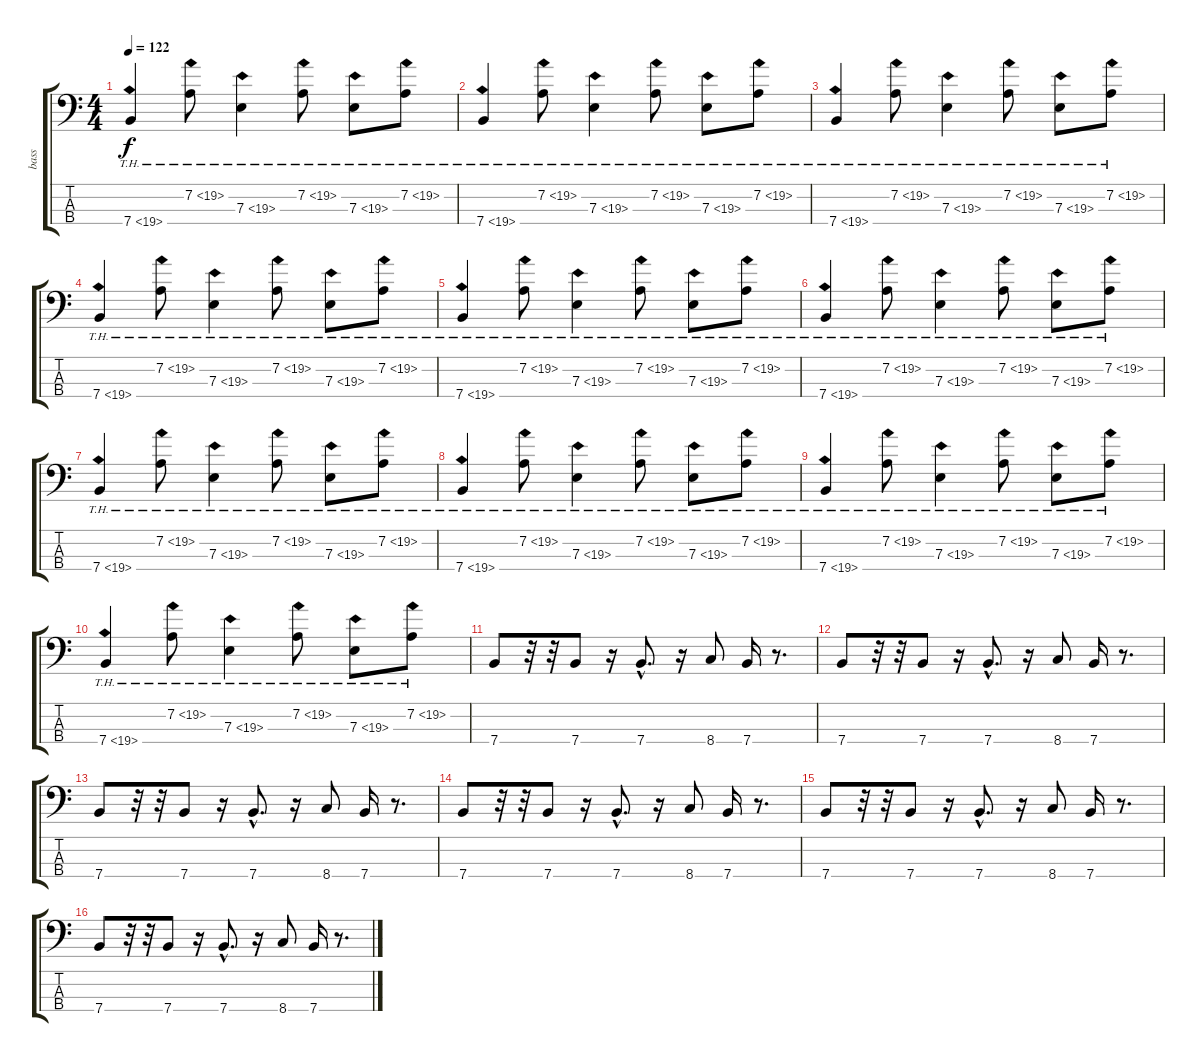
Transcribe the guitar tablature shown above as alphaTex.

\track ("bass" "bass") {instrument electricbassfinger}
\staff {score tabs}
\tuning (G2 D2 A1 E1) {hide}
\ts (4 4)
\tempo 122
\clef f4
\ks c
7.4{th 12}.4{dy f instrument electricbassfinger} 7.2{th 12}.8 7.3{th 12}.4 7.2{th 12}.8 7.3{th 12}.8 7.2{th 12}.8 |
7.4{th 12}.4 7.2{th 12}.8 7.3{th 12}.4 7.2{th 12}.8 7.3{th 12}.8 7.2{th 12}.8 |
7.4{th 12}.4 7.2{th 12}.8 7.3{th 12}.4 7.2{th 12}.8 7.3{th 12}.8 7.2{th 12}.8 |
7.4{th 12}.4 7.2{th 12}.8 7.3{th 12}.4 7.2{th 12}.8 7.3{th 12}.8 7.2{th 12}.8 |
7.4{th 12}.4 7.2{th 12}.8 7.3{th 12}.4 7.2{th 12}.8 7.3{th 12}.8 7.2{th 12}.8 |
7.4{th 12}.4 7.2{th 12}.8 7.3{th 12}.4 7.2{th 12}.8 7.3{th 12}.8 7.2{th 12}.8 |
7.4{th 12}.4 7.2{th 12}.8 7.3{th 12}.4 7.2{th 12}.8 7.3{th 12}.8 7.2{th 12}.8 |
7.4{th 12}.4 7.2{th 12}.8 7.3{th 12}.4 7.2{th 12}.8 7.3{th 12}.8 7.2{th 12}.8 |
7.4{th 12}.4 7.2{th 12}.8 7.3{th 12}.4 7.2{th 12}.8 7.3{th 12}.8 7.2{th 12}.8 |
7.4{th 12}.4 7.2{th 12}.8 7.3{th 12}.4 7.2{th 12}.8 7.3{th 12}.8 7.2{th 12}.8 |
7.4.8 r.32 r.32 7.4.8 r.16 7.4{hac}.8{d} r.16 8.4.8 7.4.16 r.8{d} |
7.4.8 r.32 r.32 7.4.8 r.16 7.4{hac}.8{d} r.16 8.4.8 7.4.16 r.8{d} |
7.4.8 r.32 r.32 7.4.8 r.16 7.4{hac}.8{d} r.16 8.4.8 7.4.16 r.8{d} |
7.4.8 r.32 r.32 7.4.8 r.16 7.4{hac}.8{d} r.16 8.4.8 7.4.16 r.8{d} |
7.4.8 r.32 r.32 7.4.8 r.16 7.4{hac}.8{d} r.16 8.4.8 7.4.16 r.8{d} |
7.4.8 r.32 r.32 7.4.8 r.16 7.4{hac}.8{d} r.16 8.4.8 7.4.16 r.8{d}
